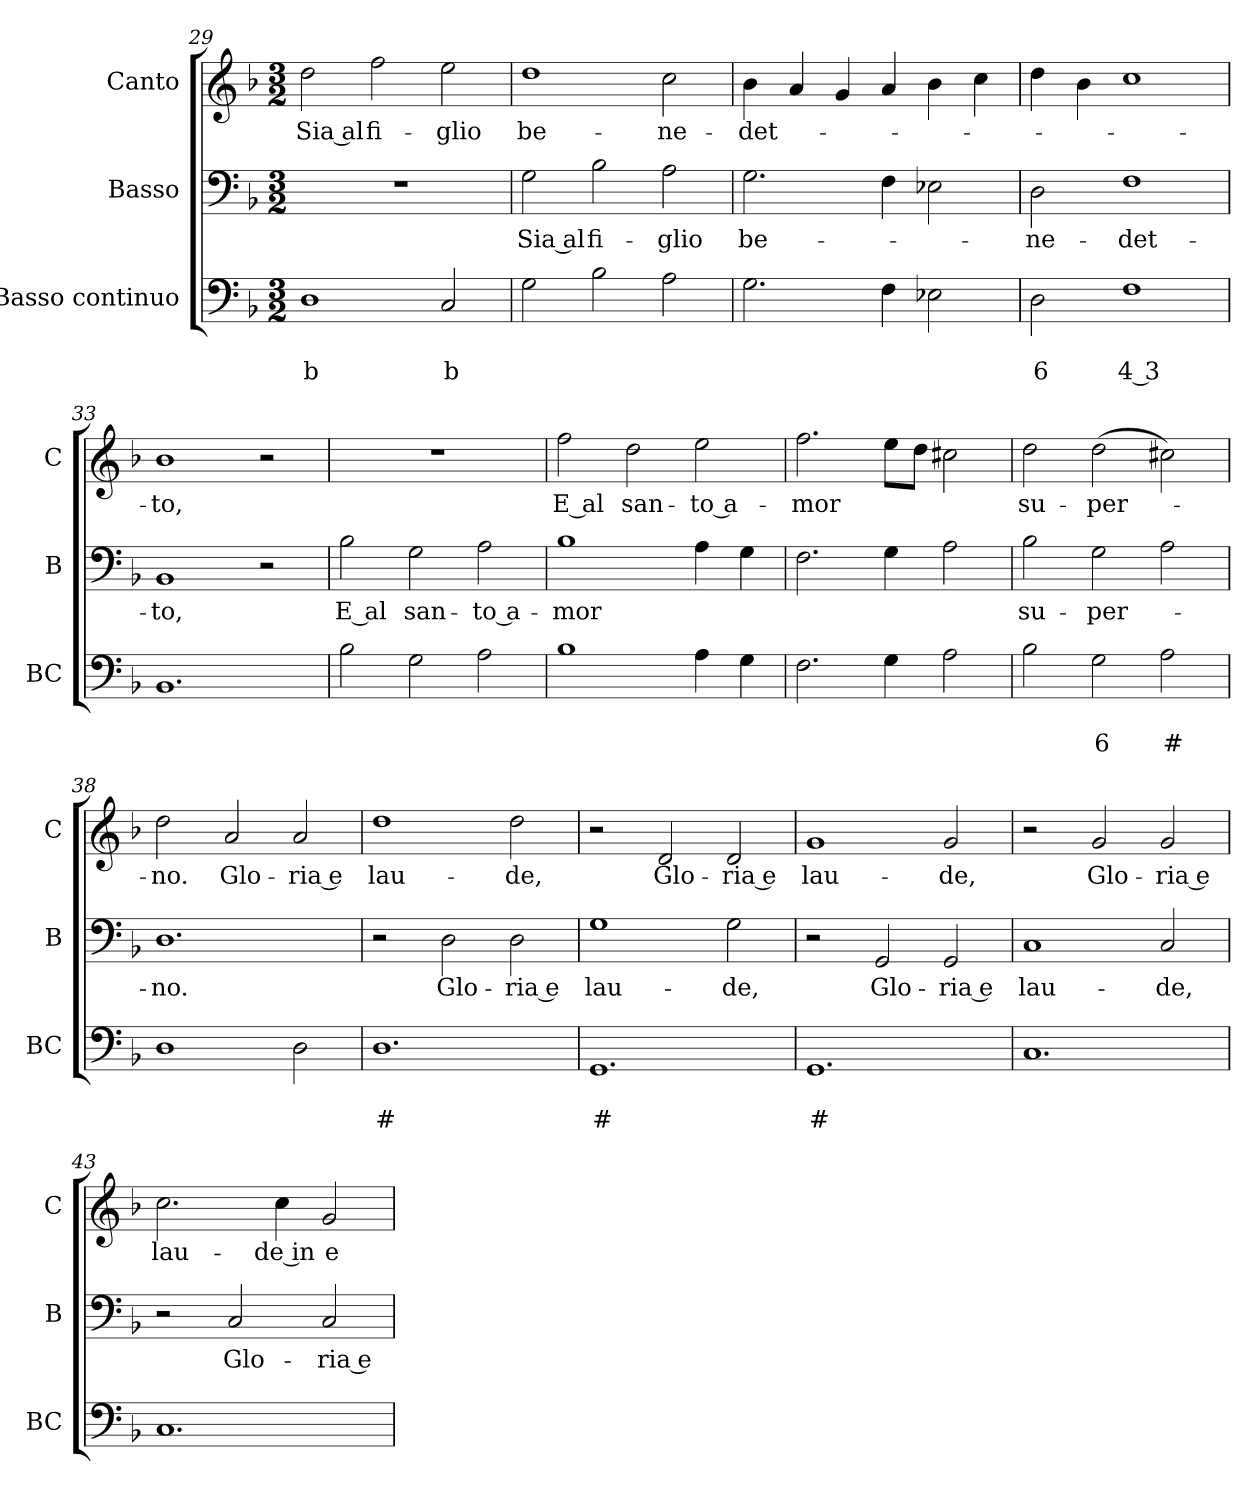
**kern	**text	**text	**kern	**text	**kern	**text
*part3	*part3	*part3	*part2	*part2	*part1	*part1
*staff3	*staff3	*staff3	*staff2	*staff2	*staff1	*staff1
*I"Basso continuo	*	*	*I"Basso	*	*I"Canto	*
*I'BC	*	*	*I'B	*	*I'C	*
*clefF4	*	*	*clefF4	*	*clefG2	*
*k[b-]	*	*	*k[b-]	*	*k[b-]	*
*F:	*	*	*F:	*	*F:	*
*M3/2	*	*	*M3/2	*	*M3/2	*
=29	=29	=29	=29	=29	=29	=29
!	!	!LO:LY:b	!	!	!	!LO:LY:b
1D	.	b	1.r	.	2dd\	Sia al
!	!	!	!	!	!	!LO:LY:b
.	.	.	.	.	2ff\	fi-
!	!	!LO:LY:b	!	!	!	!LO:LY:b
2C/	.	b	.	.	2ee\	-glio
=30	=30	=30	=30	=30	=30	=30
!	!	!	!	!LO:LY:b	!	!LO:LY:b
2G\	.	.	2G\	Sia al	1dd	be-
!	!	!	!	!LO:LY:b	!	!
2B-\	.	.	2B-\	fi-	.	.
!	!	!	!	!LO:LY:b	!	!LO:LY:b
2A\	.	.	2A\	-glio	2cc\	-ne-
=31	=31	=31	=31	=31	=31	=31
!	!	!	!	!LO:LY:b	!	!LO:LY:b
2.G\	.	.	2.G\	be-	4b-\	-det-
.	.	.	.	.	4a/	.
.	.	.	.	.	4g/	.
4F\	.	.	4F\	.	4a/	.
2E-X\	.	.	2E-X\	.	4b-\	.
.	.	.	.	.	4cc\	.
=32	=32	=32	=32	=32	=32	=32
!	!	!LO:LY:b	!	!LO:LY:b	!	!
2D\	.	6	2D\	-ne-	4dd\	.
.	.	.	.	.	4b-\	.
!	!	!LO:LY:b	!	!LO:LY:b	!	!
1F	.	4 3	1F	-det-	1cc	.
!!LO:LB:g=z
=33	=33	=33	=33	=33	=33	=33
!	!	!	!	!LO:LY:b	!	!LO:LY:b
1.BB-	.	.	1BB-	-to,	1b-	-to,
.	.	.	2r	.	2r	.
=34	=34	=34	=34	=34	=34	=34
!	!	!	!	!LO:LY:b	!	!
2B-\	.	.	2B-\	E al	1.r	.
!	!	!	!	!LO:LY:b	!	!
2G\	.	.	2G\	san-	.	.
!	!	!	!	!LO:LY:b	!	!
2A\	.	.	2A\	-to a-	.	.
=35	=35	=35	=35	=35	=35	=35
!	!	!	!	!LO:LY:b	!	!LO:LY:b
1B-	.	.	1B-	-mor	2ff\	E al
!	!	!	!	!	!	!LO:LY:b
.	.	.	.	.	2dd\	san-
!	!	!	!	!	!	!LO:LY:b
4A\	.	.	4A\	.	2ee\	-to a-
4G\	.	.	4G\	.	.	.
=36	=36	=36	=36	=36	=36	=36
!	!	!	!	!	!	!LO:LY:b
2.F\	.	.	2.F\	.	2.ff\	-mor
4G\	.	.	4G\	.	8ee\L	.
.	.	.	.	.	8dd\J	.
2A\	.	.	2A\	.	2cc#X\	.
=37	=37	=37	=37	=37	=37	=37
!	!	!	!	!LO:LY:b	!	!LO:LY:b
2B-\	.	.	2B-\	su-	2dd\	su-
!	!	!LO:LY:b	!	!LO:LY:b	!	!LO:LY:b
2G\	.	6	2G\	-per-	(>2dd\	-per-
!	!	!LO:LY:b	!	!	!	!
2A\	.	#	2A\	.	2cc#X\)	.
=38	=38	=38	=38	=38	=38	=38
!	!	!	!	!LO:LY:b	!	!LO:LY:b
1D	.	.	1.D	-no.	2dd\	-no.
!	!	!	!	!	!	!LO:LY:b
.	.	.	.	.	2a/	Glo-
!	!	!	!	!	!	!LO:LY:b
2D\	.	.	.	.	2a/	-ria e
!!LO:PB:g=z
=39	=39	=39	=39	=39	=39	=39
!	!	!LO:LY:b	!	!	!	!LO:LY:b
1.D	.	#	2r	.	1dd	lau-
!	!	!	!	!LO:LY:b	!	!
.	.	.	2D\	Glo-	.	.
!	!	!	!	!LO:LY:b	!	!LO:LY:b
.	.	.	2D\	-ria e	2dd\	-de,
=40	=40	=40	=40	=40	=40	=40
!	!	!LO:LY:b	!	!LO:LY:b	!	!
1.GG	.	#	1G	lau-	2r	.
!	!	!	!	!	!	!LO:LY:b
.	.	.	.	.	2d/	Glo-
!	!	!	!	!LO:LY:b	!	!LO:LY:b
.	.	.	2G\	-de,	2d/	-ria e
=41	=41	=41	=41	=41	=41	=41
!	!	!LO:LY:b	!	!	!	!LO:LY:b
1.GG	.	#	2r	.	1g	lau-
!	!	!	!	!LO:LY:b	!	!
.	.	.	2GG/	Glo-	.	.
!	!	!	!	!LO:LY:b	!	!LO:LY:b
.	.	.	2GG/	-ria e	2g/	-de,
=42	=42	=42	=42	=42	=42	=42
!	!	!	!	!LO:LY:b	!	!
1.C	.	.	1C	lau-	2r	.
!	!	!	!	!	!	!LO:LY:b
.	.	.	.	.	2g/	Glo-
!	!	!	!	!LO:LY:b	!	!LO:LY:b
.	.	.	2C/	-de,	2g/	-ria e
=43	=43	=43	=43	=43	=43	=43
!	!	!	!	!	!	!LO:LY:b
1.C	.	.	2r	.	2.cc\	lau-
!	!	!	!	!LO:LY:b	!	!
.	.	.	2C/	Glo-	.	.
!	!	!	!	!	!	!LO:LY:b
.	.	.	.	.	4cc\	-de in
!	!	!	!	!LO:LY:b	!	!LO:LY:b
.	.	.	2C/	-ria e	2g/	e-
=	=	=	=	=	=	=
*-	*-	*-	*-	*-	*-	*-
